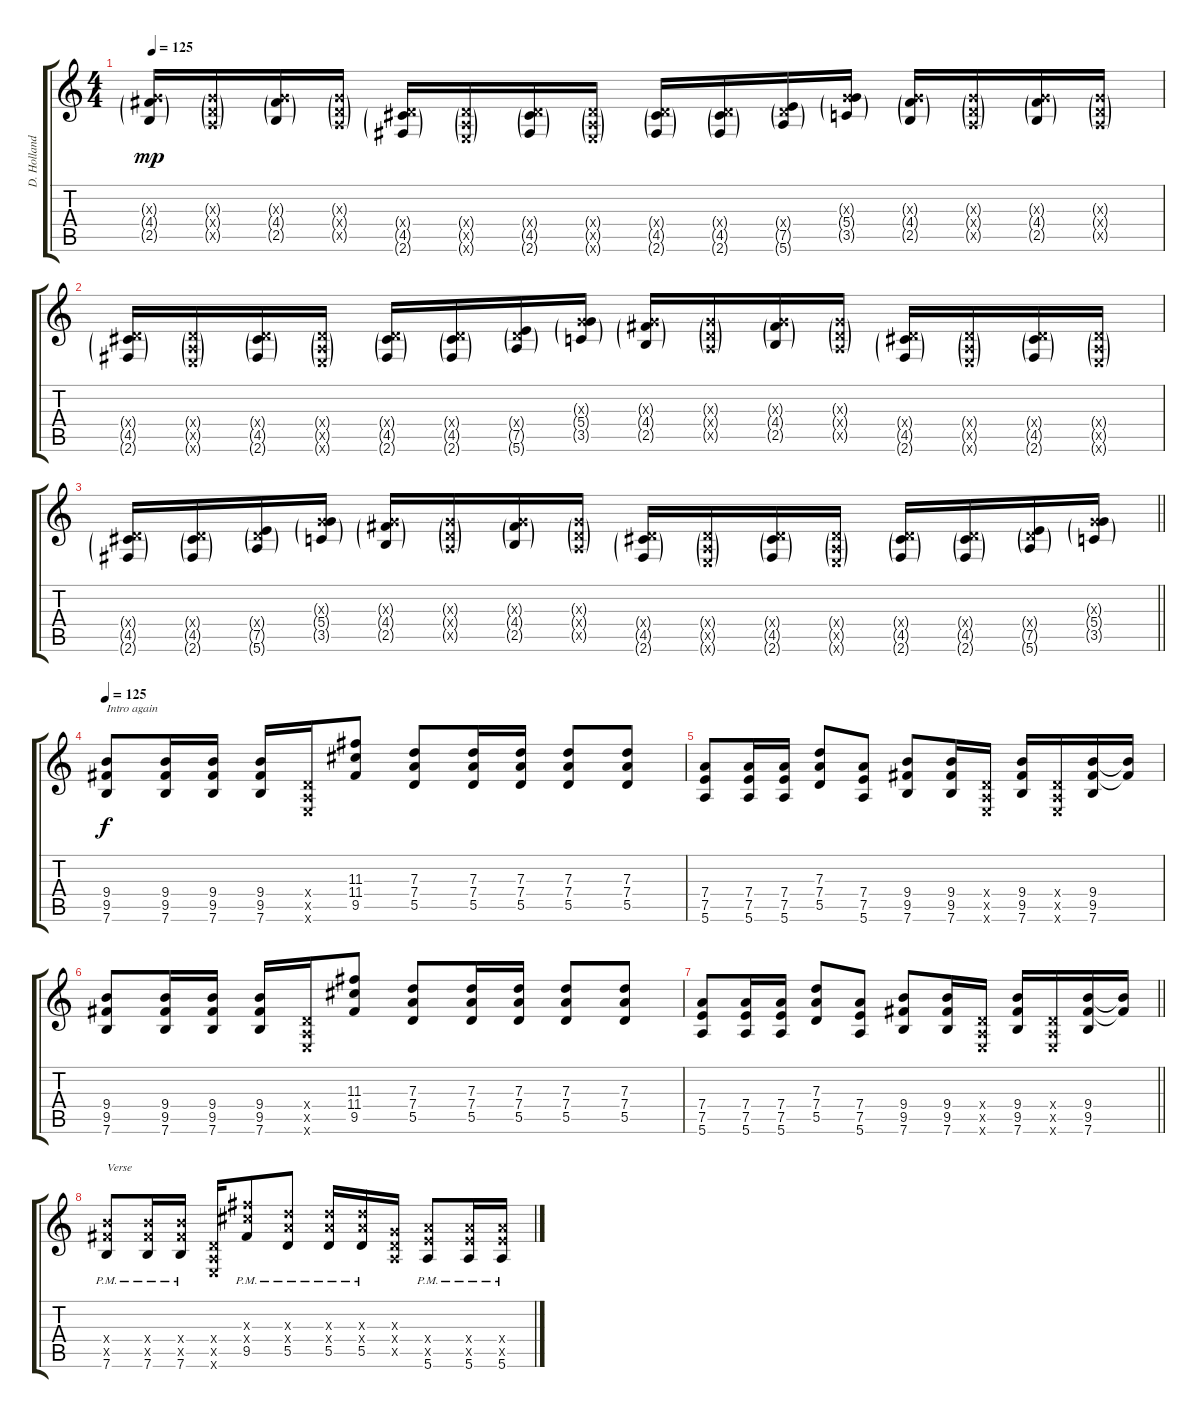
\track ("D. Holland" "D. Holland") {instrument distortionguitar}
\staff {score tabs}
\tuning (E4 B3 G3 D3 A2 E2) {hide}
\ts (4 4)
\tempo 125
\clef g2
\ks c
(0.3{g x} 4.4{g} 2.5{g}).16{dy mp} (0.3{g x} 0.4{g x} 0.5{g x}).16 (0.3{g x} 4.4{g} 2.5{g}).16 (0.3{g x} 0.4{g x} 0.5{g x}).16 (0.4{g x} 4.5{g} 2.6{g}).16 (0.4{g x} 0.5{g x} 0.6{g x}).16 (0.4{g x} 4.5{g} 2.6{g}).16 (0.4{g x} 0.5{g x} 0.6{g x}).16 (0.4{g x} 4.5{g} 2.6{g}).16 (0.4{g x} 4.5{g} 2.6{g}).16 (0.4{g x} 7.5{g} 5.6{g}).16 (0.3{g x} 5.4{g} 3.5{g}).16 (0.3{g x} 4.4{g} 2.5{g}).16 (0.3{g x} 0.4{g x} 0.5{g x}).16 (0.3{g x} 4.4{g} 2.5{g}).16 (0.3{g x} 0.4{g x} 0.5{g x}).16 |
(0.4{g x} 4.5{g} 2.6{g}).16 (0.4{g x} 0.5{g x} 0.6{g x}).16 (0.4{g x} 4.5{g} 2.6{g}).16 (0.4{g x} 0.5{g x} 0.6{g x}).16 (0.4{g x} 4.5{g} 2.6{g}).16 (0.4{g x} 4.5{g} 2.6{g}).16 (0.4{g x} 7.5{g} 5.6{g}).16 (0.3{g x} 5.4{g} 3.5{g}).16 (0.3{g x} 4.4{g} 2.5{g}).16 (0.3{g x} 0.4{g x} 0.5{g x}).16 (0.3{g x} 4.4{g} 2.5{g}).16 (0.3{g x} 0.4{g x} 0.5{g x}).16 (0.4{g x} 4.5{g} 2.6{g}).16 (0.4{g x} 0.5{g x} 0.6{g x}).16 (0.4{g x} 4.5{g} 2.6{g}).16 (0.4{g x} 0.5{g x} 0.6{g x}).16 |
\barLineRight lightlight
(0.4{g x} 4.5{g} 2.6{g}).16 (0.4{g x} 4.5{g} 2.6{g}).16 (0.4{g x} 7.5{g} 5.6{g}).16 (0.3{g x} 5.4{g} 3.5{g}).16 (0.3{g x} 4.4{g} 2.5{g}).16 (0.3{g x} 0.4{g x} 0.5{g x}).16 (0.3{g x} 4.4{g} 2.5{g}).16 (0.3{g x} 0.4{g x} 0.5{g x}).16 (0.4{g x} 4.5{g} 2.6{g}).16 (0.4{g x} 0.5{g x} 0.6{g x}).16 (0.4{g x} 4.5{g} 2.6{g}).16 (0.4{g x} 0.5{g x} 0.6{g x}).16 (0.4{g x} 4.5{g} 2.6{g}).16 (0.4{g x} 4.5{g} 2.6{g}).16 (0.4{g x} 7.5{g} 5.6{g}).16 (0.3{g x} 5.4{g} 3.5{g}).16 |
\tempo 125
(9.4 9.5 7.6).8{txt "Intro again" dy f} (9.4 9.5 7.6).16 (9.4 9.5 7.6).16 (9.4 9.5 7.6).16 (0.4{x} 0.5{x} 0.6{x}).16 (11.3 11.4 9.5).8 (7.3 7.4 5.5).8 (7.3 7.4 5.5).16 (7.3 7.4 5.5).16 (7.3 7.4 5.5).8 (7.3 7.4 5.5).8 |
(7.4 7.5 5.6).8 (7.4 7.5 5.6).16 (7.4 7.5 5.6).16 (7.3 7.4 5.5).8 (7.4 7.5 5.6).8 (9.4 9.5 7.6).8 (9.4 9.5 7.6).16 (0.4{x} 0.5{x} 0.6{x}).16 (9.4 9.5 7.6).16 (0.4{x} 0.5{x} 0.6{x}).16 (9.4 9.5 7.6).16 (9.4{t} 9.5{t}).16 |
(9.4 9.5 7.6).8 (9.4 9.5 7.6).16 (9.4 9.5 7.6).16 (9.4 9.5 7.6).16 (0.4{x} 0.5{x} 0.6{x}).16 (11.3 11.4 9.5).8 (7.3 7.4 5.5).8 (7.3 7.4 5.5).16 (7.3 7.4 5.5).16 (7.3 7.4 5.5).8 (7.3 7.4 5.5).8 |
\barLineRight lightlight
(7.4 7.5 5.6).8 (7.4 7.5 5.6).16 (7.4 7.5 5.6).16 (7.3 7.4 5.5).8 (7.4 7.5 5.6).8 (9.4 9.5 7.6).8 (9.4 9.5 7.6).16 (0.4{x} 0.5{x} 0.6{x}).16 (9.4 9.5 7.6).16 (0.4{x} 0.5{x} 0.6{x}).16 (9.4 9.5 7.6).16 (9.4{t} 9.5{t}).16 |
(9.4{pm x} 9.5{pm x} 7.6{pm}).8{txt "Verse"} (9.4{pm x} 9.5{pm x} 7.6{pm}).16 (9.4{pm x} 9.5{pm x} 7.6{pm}).16 (0.4{x} 0.5{x} 0.6{x}).16 (11.3{pm x} 11.4{pm x} 9.5{pm}).8 (7.3{pm x} 7.4{pm x} 5.5{pm}).8 (7.3{pm x} 7.4{pm x} 5.5{pm}).16 (7.3{pm x} 7.4{pm x} 5.5{pm}).16 (0.3{x} 0.4{x} 0.5{x}).16 (7.4{pm x} 7.5{pm x} 5.6{pm}).8 (7.4{pm x} 7.5{pm x} 5.6{pm}).16 (7.4{pm x} 7.5{pm x} 5.6{pm}).16
